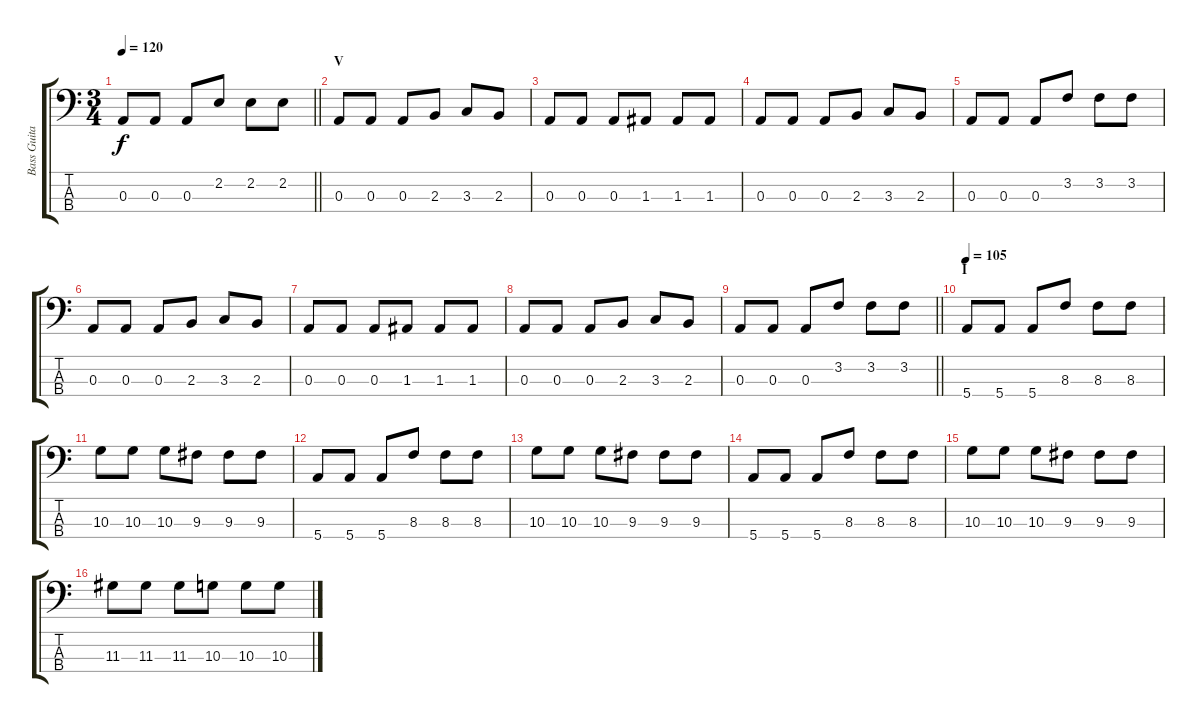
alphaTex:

\track ("Bass Guitar" "Bass Guita") {instrument electricbassfinger}
\staff {score tabs}
\tuning (G2 D2 A1 E1) {hide}
\ts (3 4)
\tempo 120
\clef f4
\barLineRight lightlight
\ks c
0.3.8{dy f} 0.3.8 0.3.8 2.2.8 2.2.8 2.2.8 |
\section ("" "V")
0.3.8 0.3.8 0.3.8 2.3.8 3.3.8 2.3.8 |
0.3.8 0.3.8 0.3.8 1.3.8 1.3.8 1.3.8 |
0.3.8 0.3.8 0.3.8 2.3.8 3.3.8 2.3.8 |
0.3.8 0.3.8 0.3.8 3.2.8 3.2.8 3.2.8 |
0.3.8 0.3.8 0.3.8 2.3.8 3.3.8 2.3.8 |
0.3.8 0.3.8 0.3.8 1.3.8 1.3.8 1.3.8 |
0.3.8 0.3.8 0.3.8 2.3.8 3.3.8 2.3.8 |
\barLineRight lightlight
0.3.8 0.3.8 0.3.8 3.2.8 3.2.8 3.2.8 |
\section ("" "I")
\tempo 105
5.4.8 5.4.8 5.4.8 8.3.8 8.3.8 8.3.8 |
10.3.8 10.3.8 10.3.8 9.3.8 9.3.8 9.3.8 |
5.4.8 5.4.8 5.4.8 8.3.8 8.3.8 8.3.8 |
10.3.8 10.3.8 10.3.8 9.3.8 9.3.8 9.3.8 |
5.4.8 5.4.8 5.4.8 8.3.8 8.3.8 8.3.8 |
10.3.8 10.3.8 10.3.8 9.3.8 9.3.8 9.3.8 |
11.3.8 11.3.8 11.3.8 10.3.8 10.3.8 10.3.8
